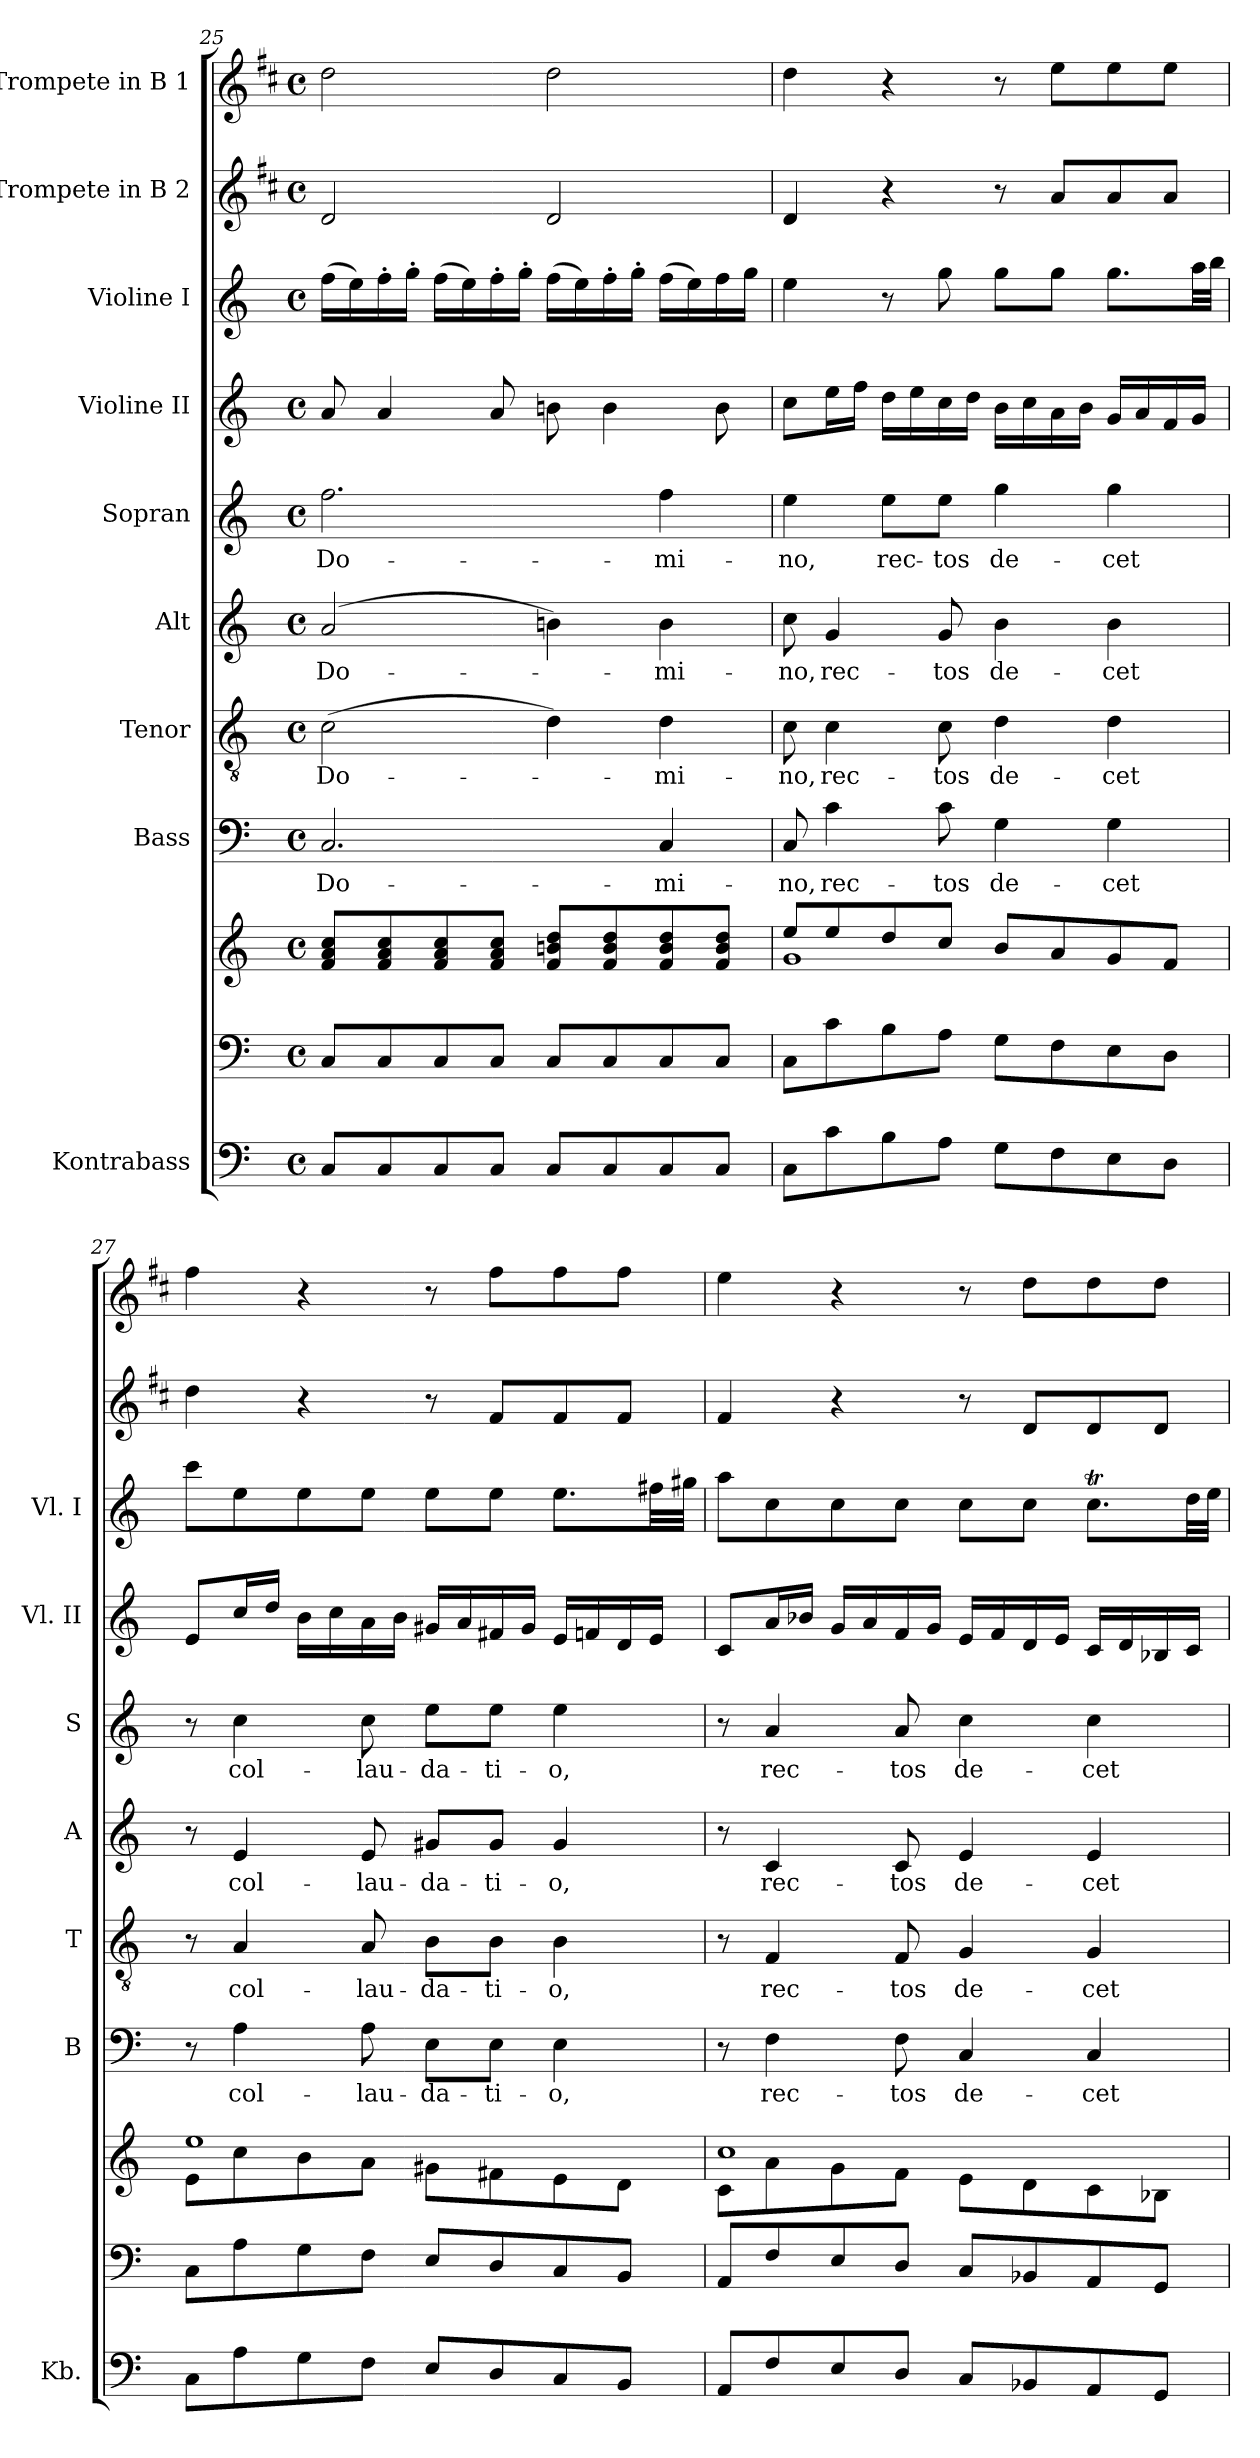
**kern	**kern	**kern	**kern	**text	**kern	**text	**kern	**text	**kern	**text	**kern	**kern	**kern	**kern
*part10	*part9	*part9	*part8	*part8	*part7	*part7	*part6	*part6	*part5	*part5	*part4	*part3	*part2	*part1
*staff11	*staff10	*staff9	*staff8	*staff8	*staff7	*staff7	*staff6	*staff6	*staff5	*staff5	*staff4	*staff3	*staff2	*staff1
*I"Kontrabass	*	*	*I"Bass	*	*I"Tenor	*	*I"Alt	*	*I"Sopran	*	*I"Violine II	*I"Violine I	*I"Trompete in B 2	*I"Trompete in B 1
*I'Kb.	*	*	*I'B	*	*I'T	*	*I'A	*	*I'S	*	*I'Vl. II	*I'Vl. I	*	*
!!LO:PB:g=z
*clefF4	*clefF4	*clefG2	*clefF4	*	*clefGv2	*	*clefG2	*	*clefG2	*	*clefG2	*clefG2	*clefG2	*clefG2
*ITrd7c12	*	*	*	*	*	*	*	*	*	*	*	*	*ITrd1c2	*ITrd1c2
*k[]	*k[]	*k[]	*k[]	*	*k[]	*	*k[]	*	*k[]	*	*k[]	*k[]	*k[]	*k[]
*C:	*C:	*C:	*C:	*	*C:	*	*C:	*	*C:	*	*C:	*C:	*C:	*C:
*M4/4	*M4/4	*M4/4	*M4/4	*	*M4/4	*	*M4/4	*	*M4/4	*	*M4/4	*M4/4	*M4/4	*M4/4
*met(c)	*met(c)	*met(c)	*met(c)	*	*met(c)	*	*met(c)	*	*met(c)	*	*met(c)	*met(c)	*met(c)	*met(c)
=25	=25	=25	=25	=25	=25	=25	=25	=25	=25	=25	=25	=25	=25	=25
!	!	!	!	!LO:LY:b	!	!LO:LY:b	!	!LO:LY:b	!	!LO:LY:b	!	!	!	!
8CC/L	8C/L	8f/ 8a/ 8cc/L	2.C/	Do-	(>2c\	Do-	(2a/	Do-	2.ff\	Do-	8a/	(>16ff\LL	2c/	2cc\
.	.	.	.	.	.	.	.	.	.	.	.	16ee\)	.	.
8CC/	8C/	8f/ 8a/ 8cc/	.	.	.	.	.	.	.	.	4a/	16ff'>\	.	.
.	.	.	.	.	.	.	.	.	.	.	.	16gg'>\JJ	.	.
8CC/	8C/	8f/ 8a/ 8cc/	.	.	.	.	.	.	.	.	.	(>16ff\LL	.	.
.	.	.	.	.	.	.	.	.	.	.	.	16ee\)	.	.
8CC/J	8C/J	8f/ 8a/ 8cc/J	.	.	.	.	.	.	.	.	8a/	16ff'>\	.	.
.	.	.	.	.	.	.	.	.	.	.	.	16gg'>\JJ	.	.
8CC/L	8C/L	8f/ 8bn/ 8dd/L	.	.	4d\)	.	4bn\)	.	.	.	8bn\	(>16ff\LL	2c/	2cc\
.	.	.	.	.	.	.	.	.	.	.	.	16ee\)	.	.
8CC/	8C/	8f/ 8b/ 8dd/	.	.	.	.	.	.	.	.	4b\	16ff'>\	.	.
.	.	.	.	.	.	.	.	.	.	.	.	16gg'>\JJ	.	.
!	!	!	!	!LO:LY:b	!	!LO:LY:b	!	!LO:LY:b	!	!LO:LY:b	!	!	!	!
8CC/	8C/	8f/ 8b/ 8dd/	4C/	-mi-	4d\	-mi-	4b\	-mi-	4ff\	-mi-	.	(>16ff\LL	.	.
.	.	.	.	.	.	.	.	.	.	.	.	16ee\)	.	.
8CC/J	8C/J	8f/ 8b/ 8dd/J	.	.	.	.	.	.	.	.	8b\	16ff\	.	.
.	.	.	.	.	.	.	.	.	.	.	.	16gg\JJ	.	.
=26	=26	=26	=26	=26	=26	=26	=26	=26	=26	=26	=26	=26	=26	=26
*	*	*^	*	*	*	*	*	*	*	*	*	*	*	*
!	!	!	!	!	!LO:LY:b	!	!LO:LY:b	!	!LO:LY:b	!	!LO:LY:b	!	!	!	!
8CC\L	8C\L	8ee/L	1g	8C/	-no,	8c\	-no,	8cc\	-no,	4ee\	-no,	8cc\L	4ee\	4c/	4cc\
!	!	!	!	!	!LO:LY:b	!	!LO:LY:b	!	!LO:LY:b	!	!	!	!	!	!
8C\	8c\	8ee/	.	4c\	rec-	4c\	rec-	4g/	rec-	.	.	16ee\L	.	.	.
.	.	.	.	.	.	.	.	.	.	.	.	16ff\JJ	.	.	.
!	!	!	!	!	!	!	!	!	!	!	!LO:LY:b	!	!	!	!
8BB\	8B\	8dd/	.	.	.	.	.	.	.	8ee\L	rec-	16dd\LL	8r	4r	4r
.	.	.	.	.	.	.	.	.	.	.	.	16ee\	.	.	.
!	!	!	!	!	!LO:LY:b	!	!LO:LY:b	!	!LO:LY:b	!	!LO:LY:b	!	!	!	!
8AA\J	8A\J	8cc/J	.	8c\	-tos	8c\	-tos	8g/	-tos	8ee\J	-tos	16cc\	8gg\	.	.
.	.	.	.	.	.	.	.	.	.	.	.	16dd\JJ	.	.	.
!	!	!	!	!	!LO:LY:b	!	!LO:LY:b	!	!LO:LY:b	!	!LO:LY:b	!	!	!	!
8GG\L	8G\L	8b/L	.	4G\	de-	4d\	de-	4b\	de-	4gg\	de-	16b\LL	8gg\L	8r	8r
.	.	.	.	.	.	.	.	.	.	.	.	16cc\	.	.	.
8FF\	8F\	8a/	.	.	.	.	.	.	.	.	.	16a\	8gg\J	8g/L	8dd\L
.	.	.	.	.	.	.	.	.	.	.	.	16b\JJ	.	.	.
!	!	!	!	!	!LO:LY:b	!	!LO:LY:b	!	!LO:LY:b	!	!LO:LY:b	!	!	!	!
8EE\	8E\	8g/	.	4G\	-cet	4d\	-cet	4b\	-cet	4gg\	-cet	16g/LL	8.gg\L	8g/	8dd\
.	.	.	.	.	.	.	.	.	.	.	.	16a/	.	.	.
8DD\J	8D\J	8f/J	.	.	.	.	.	.	.	.	.	16f/	.	8g/J	8dd\J
.	.	.	.	.	.	.	.	.	.	.	.	16g/JJ	32aa\LL	.	.
.	.	.	.	.	.	.	.	.	.	.	.	.	32bb\JJJ	.	.
=27	=27	=27	=27	=27	=27	=27	=27	=27	=27	=27	=27	=27	=27	=27	=27
8CC\L	8C\L	1ee	8e\L	8r	.	8r	.	8r	.	8r	.	8e/L	8ccc\L	4cc\	4ee\
!	!	!	!	!	!LO:LY:b	!	!LO:LY:b	!	!LO:LY:b	!	!LO:LY:b	!	!	!	!
8AA\	8A\	.	8cc\	4A\	col-	4A/	col-	4e/	col-	4cc\	col-	16cc/L	8ee\	.	.
.	.	.	.	.	.	.	.	.	.	.	.	16dd/JJ	.	.	.
8GG\	8G\	.	8b\	.	.	.	.	.	.	.	.	16b\LL	8ee\	4r	4r
.	.	.	.	.	.	.	.	.	.	.	.	16cc\	.	.	.
!	!	!	!	!	!LO:LY:b	!	!LO:LY:b	!	!LO:LY:b	!	!LO:LY:b	!	!	!	!
8FF\J	8F\J	.	8a\J	8A\	-lau-	8A/	-lau-	8e/	-lau-	8cc\	-lau-	16a\	8ee\J	.	.
.	.	.	.	.	.	.	.	.	.	.	.	16b\JJ	.	.	.
!	!	!	!	!	!LO:LY:b	!	!LO:LY:b	!	!LO:LY:b	!	!LO:LY:b	!	!	!	!
8EE/L	8E/L	.	8g#X\L	8E\L	-da-	8B\L	-da-	8g#X/L	-da-	8ee\L	-da-	16g#X/LL	8ee\L	8r	8r
.	.	.	.	.	.	.	.	.	.	.	.	16a/	.	.	.
!	!	!	!	!	!LO:LY:b	!	!LO:LY:b	!	!LO:LY:b	!	!LO:LY:b	!	!	!	!
8DD/	8D/	.	8f#X\	8E\J	-ti-	8B\J	-ti-	8g#/J	-ti-	8ee\J	-ti-	16f#X/	8ee\J	8e/L	8ee\L
.	.	.	.	.	.	.	.	.	.	.	.	16g#/JJ	.	.	.
!	!	!	!	!	!LO:LY:b	!	!LO:LY:b	!	!LO:LY:b	!	!LO:LY:b	!	!	!	!
8CC/	8C/	.	8e\	4E\	-o,	4B\	-o,	4g#/	-o,	4ee\	-o,	16e/LL	8.ee\L	8e/	8ee\
.	.	.	.	.	.	.	.	.	.	.	.	16fn/	.	.	.
8BBB/J	8BB/J	.	8d\J	.	.	.	.	.	.	.	.	16d/	.	8e/J	8ee\J
.	.	.	.	.	.	.	.	.	.	.	.	16e/JJ	32ff#X\LL	.	.
.	.	.	.	.	.	.	.	.	.	.	.	.	32gg#X\JJJ	.	.
!!LO:PB:g=z
=28	=28	=28	=28	=28	=28	=28	=28	=28	=28	=28	=28	=28	=28	=28	=28
8AAA/L	8AA/L	1cc	8c\L	8r	.	8r	.	8r	.	8r	.	8c/L	8aa\L	4e/	4dd\
!	!	!	!	!	!LO:LY:b	!	!LO:LY:b	!	!LO:LY:b	!	!LO:LY:b	!	!	!	!
8FF/	8F/	.	8a\	4F\	rec-	4F/	rec-	4c/	rec-	4a/	rec-	16a/L	8cc\	.	.
.	.	.	.	.	.	.	.	.	.	.	.	16b-X/JJ	.	.	.
8EE/	8E/	.	8g\	.	.	.	.	.	.	.	.	16g/LL	8cc\	4r	4r
.	.	.	.	.	.	.	.	.	.	.	.	16a/	.	.	.
!	!	!	!	!	!LO:LY:b	!	!LO:LY:b	!	!LO:LY:b	!	!LO:LY:b	!	!	!	!
8DD/J	8D/J	.	8f\J	8F\	-tos	8F/	-tos	8c/	-tos	8a/	-tos	16f/	8cc\J	.	.
.	.	.	.	.	.	.	.	.	.	.	.	16g/JJ	.	.	.
!	!	!	!	!	!LO:LY:b	!	!LO:LY:b	!	!LO:LY:b	!	!LO:LY:b	!	!	!	!
8CC/L	8C/L	.	8e\L	4C/	de-	4G/	de-	4e/	de-	4cc\	de-	16e/LL	8cc\L	8r	8r
.	.	.	.	.	.	.	.	.	.	.	.	16f/	.	.	.
8BBB-X/	8BB-X/	.	8d\	.	.	.	.	.	.	.	.	16d/	8cc\J	8c/L	8cc\L
.	.	.	.	.	.	.	.	.	.	.	.	16e/JJ	.	.	.
!	!	!	!	!	!LO:LY:b	!	!LO:LY:b	!	!LO:LY:b	!	!LO:LY:b	!	!	!	!
8AAA/	8AA/	.	8c\	4C/	-cet	4G/	-cet	4e/	-cet	4cc\	-cet	16c/LL	8.ccT\L	8c/	8cc\
.	.	.	.	.	.	.	.	.	.	.	.	16d/	.	.	.
8GGG/J	8GG/J	.	8B-X\J	.	.	.	.	.	.	.	.	16B-X/	.	8c/J	8cc\J
.	.	.	.	.	.	.	.	.	.	.	.	16c/JJ	32dd\LL	.	.
.	.	.	.	.	.	.	.	.	.	.	.	.	32ee\JJJ	.	.
*	*	*v	*v	*	*	*	*	*	*	*	*	*	*	*	*
=	=	=	=	=	=	=	=	=	=	=	=	=	=	=
*-	*-	*-	*-	*-	*-	*-	*-	*-	*-	*-	*-	*-	*-	*-
